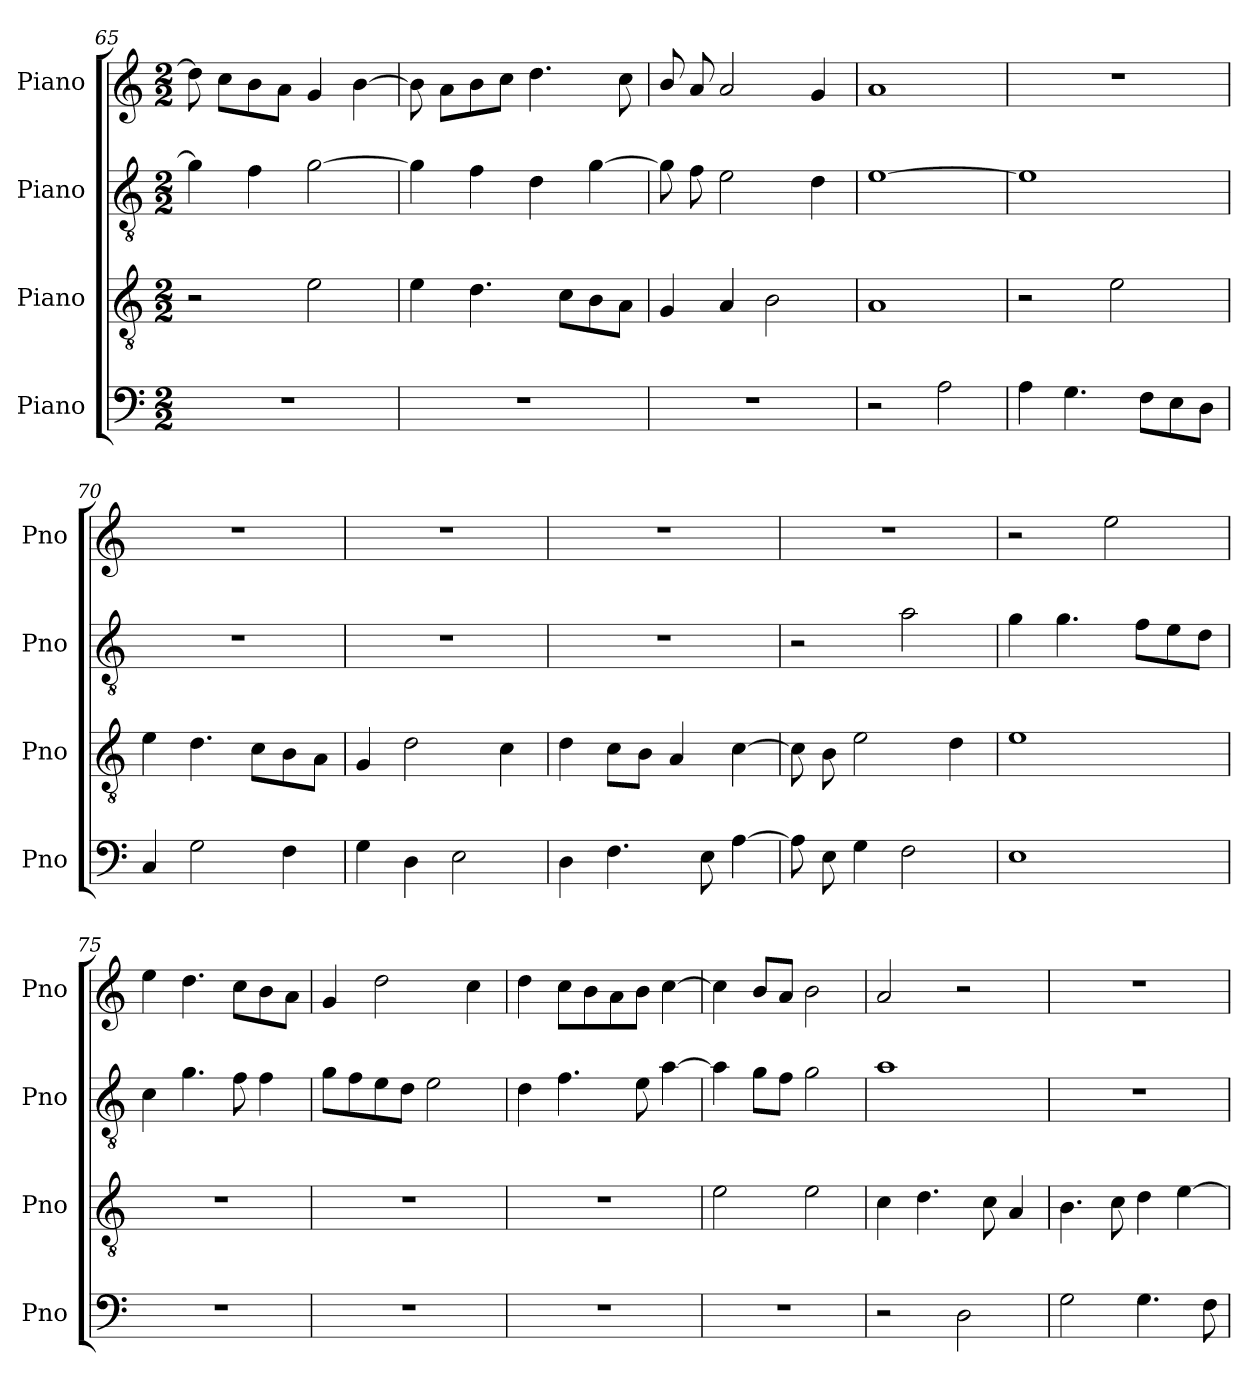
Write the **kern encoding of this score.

**kern	**kern	**kern	**kern
*part4	*part3	*part2	*part1
*staff4	*staff3	*staff2	*staff1
*I"Piano	*I"Piano	*I"Piano	*I"Piano
*I'Pno	*I'Pno	*I'Pno	*I'Pno
*clefF4	*clefGv2	*clefGv2	*clefG2
*k[]	*k[]	*k[]	*k[]
*M2/2	*M2/2	*M2/2	*M2/2
=65	=65	=65	=65
1r	2r	4g\]	8dd\]
.	.	.	8cc\L
.	.	4f\	8b\
.	.	.	8a\J
.	2e\	[2g\	4g/
.	.	.	[4b\
=66	=66	=66	=66
1r	4e\	4g\]	8b\]
.	.	.	8a\L
.	4.d\	4f\	8b\
.	.	.	8cc\J
.	.	4d\	4.dd\
.	8c\L	.	.
.	8B\	[4g\	.
.	8A\J	.	8cc\
=67	=67	=67	=67
1r	4G/	8g\]	8b/
.	.	8f\	8a/
.	4A/	2e\	2a/
.	2B\	.	.
.	.	4d\	4g/
=68	=68	=68	=68
2r	1A	[1e	1a
2A\	.	.	.
=69	=69	=69	=69
4A\	2r	1e]	1r
4.G\	.	.	.
.	2e\	.	.
8F\L	.	.	.
8E\	.	.	.
8D\J	.	.	.
=70	=70	=70	=70
4C/	4e\	1r	1r
2G\	4.d\	.	.
.	8c\L	.	.
4F\	8B\	.	.
.	8A\J	.	.
=71	=71	=71	=71
4G\	4G/	1r	1r
4D\	2d\	.	.
2E\	.	.	.
.	4c\	.	.
=72	=72	=72	=72
4D\	4d\	1r	1r
4.F\	8c\L	.	.
.	8B\J	.	.
.	4A/	.	.
8E\	.	.	.
[4A\	[4c\	.	.
=73	=73	=73	=73
8A\]	8c\]	2r	1r
8E\	8B\	.	.
4G\	2e\	.	.
2F\	.	2a\	.
.	4d\	.	.
=74	=74	=74	=74
1E	1e	4g\	2r
.	.	4.g\	.
.	.	.	2ee\
.	.	8f\L	.
.	.	8e\	.
.	.	8d\J	.
=75	=75	=75	=75
1r	1r	4c\	4ee\
.	.	4.g\	4.dd\
.	.	8f\	8cc\L
.	.	4f\	8b\
.	.	.	8a\J
=76	=76	=76	=76
1r	1r	8g\L	4g/
.	.	8f\	.
.	.	8e\	2dd\
.	.	8d\J	.
.	.	2e\	.
.	.	.	4cc\
=77	=77	=77	=77
1r	1r	4d\	4dd\
.	.	4.f\	8cc\L
.	.	.	8b\
.	.	.	8a\
.	.	8e\	8b\J
.	.	[4a\	[4cc\
=78	=78	=78	=78
1r	2e\	4a\]	4cc\]
.	.	8g\L	8b/L
.	.	8f\J	8a/J
.	2e\	2g\	2b\
=79	=79	=79	=79
2r	4c\	1a	2a/
.	4.d\	.	.
2D\	.	.	2r
.	8c\	.	.
.	4A/	.	.
=80	=80	=80	=80
2G\	4.B\	1r	1r
.	8c\	.	.
4.G\	4d\	.	.
.	[4e\	.	.
8F\	.	.	.
=	=	=	=
*-	*-	*-	*-
